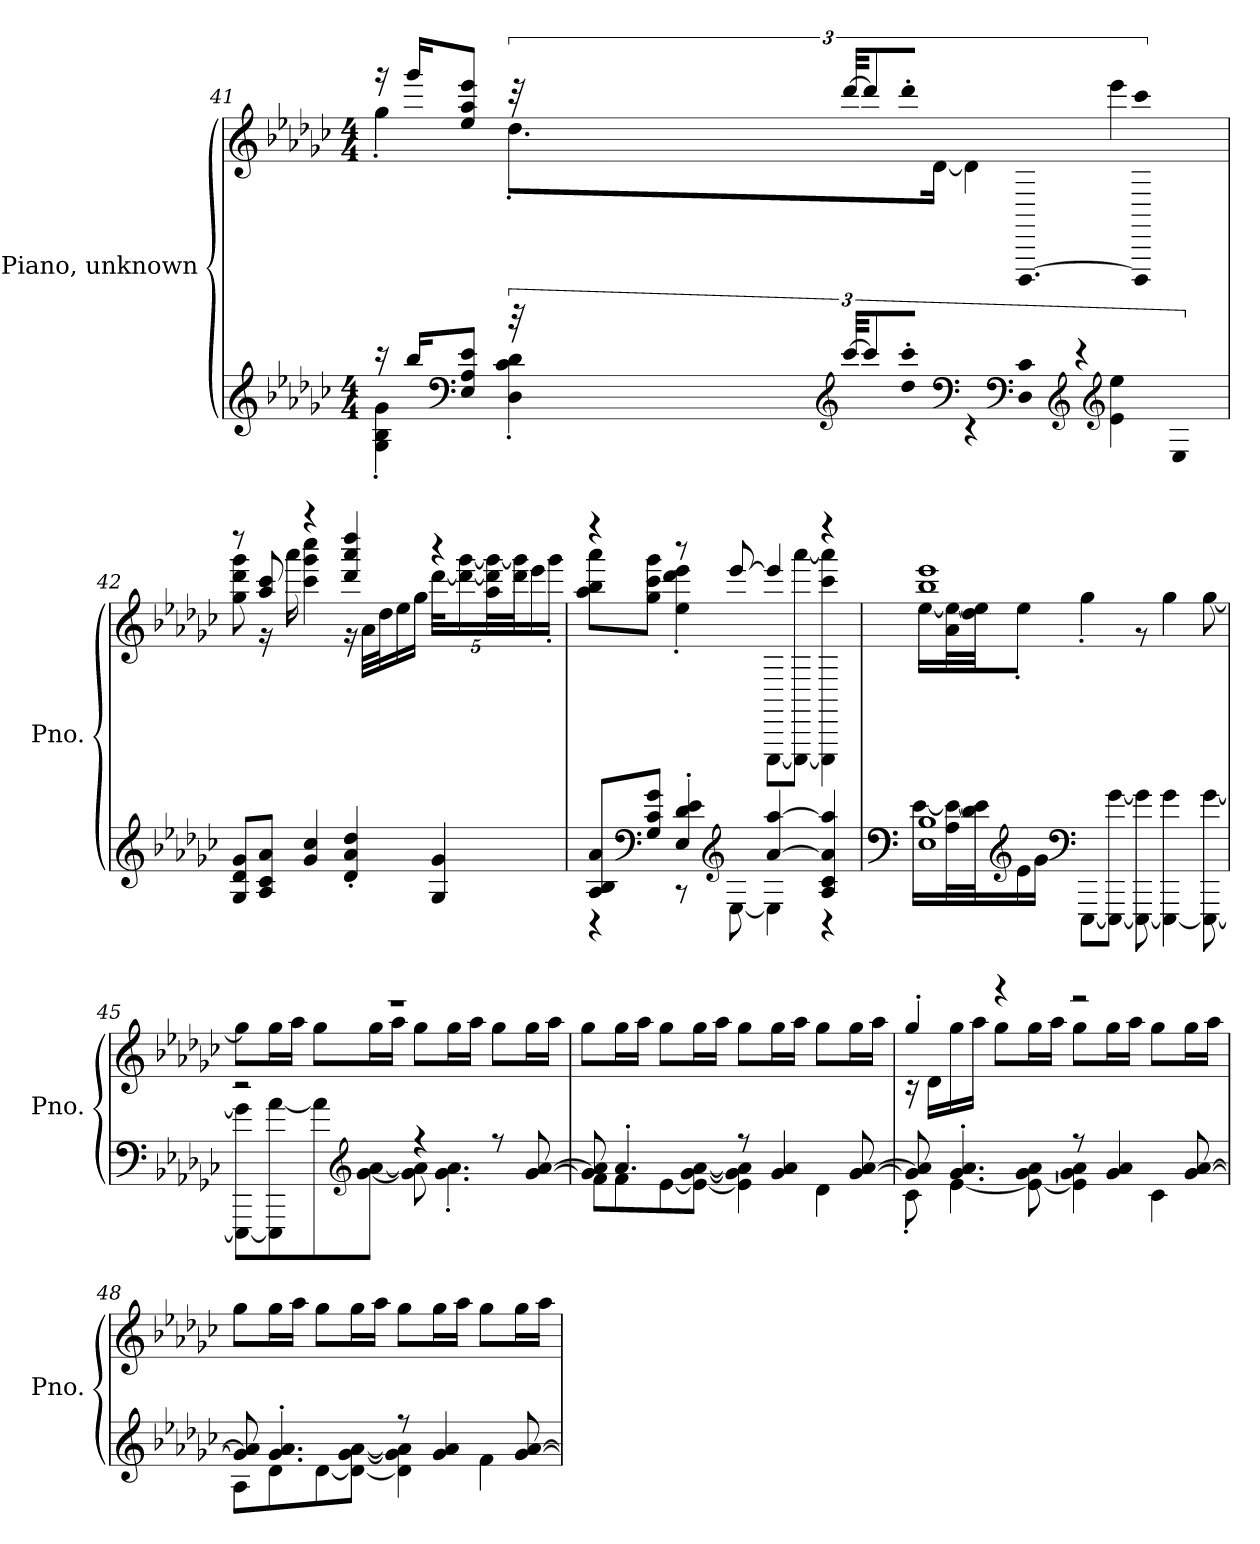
**kern	**kern
*part1	*part1
*staff2	*staff1
*I"Piano, unknown	*
*I'Pno.	*
!!LO:LB:g=z
*clefG2	*clefG2
*k[b-e-a-d-g-c-]	*k[b-e-a-d-g-c-]
*M4/4	*M4/4
=41	=41
*^	*^
16r	4G-\' 4B-\' 4g-\'	16r	4gg-'\
16bb-/KL	.	16ggg-/KL	.
*clefF4	*	*	*
8E-/ 8A-/ 8e-/J	.	8ee-/ 8aa-/ 8eee-/J	.
48r	4D-\' 4c-\' 4d-\'	48r	8.dd-'\L
*clefG2	*	*	*
[48ccc-/KKL	.	[48ddd-/KKL	.
12ccc-/]	.	12ddd-/]	.
8dd-/' 8ccc-/'J	.	8ddd-'/J	.
.	.	.	[16d-\Jk
*clefF4	*	*	*
4D-/ 4c-/	4r	[4.DDD-/	4d-\]
*clefG2	*	*	*
8r	4e-\ 4ee-\	.	4eee-\
8E-/	.	8DDD-/] 8ccc-/	.
*v	*v	*	*
=42	=42	=42
8G-/ 8d-/ 8g-/L	8r	8gg-\ 8ddd-\ 8ggg-\
8A-/ 8c-/ 8a-/J	8aa-/ 8ccc-/	16r
.	.	16aaa-\
4g-/ 4cc-/	4r	4ccc-\ 4ggg-\ 4cccc-\
4d-/' 4a-/' 4dd-/'	4ddd-/ 4aaa-/ 4dddd-/	16r
.	.	32a-\LLL
.	.	32dd-\J
.	.	16ee-\
.	.	16gg-\JJ
*	*	*Xbrackettup
4G-/ 4g-/	4r	[40ddd-\KLL
.	.	20ddd-\_ [20ggg-\
.	.	40aa-\ 40ddd-\] 40ggg-\_L
.	.	40ddd-\ 40ggg-\]J
.	.	16eee-\
.	.	16ggg-'\JJ
!!LO:LB:g=z	!!
=43	=43	=43
*^	*	*
8A-/ 8B-/ 8a-/L	4r	4r	8aa-\ 8bb-\ 8aaa-\L
*clefF4	*	*	*
8G-/ 8c-/ 8g-/J	.	.	8gg-\ 8ccc-\ 8ggg-\J
4E-/' 4d-/' 4e-/'	8r	8r	4ee-\' 4ddd-\' 4eee-\'
*clefG2	*	*	*
.	[8E-\	[8eee-/	.
[4a-/ [4aa-/	4E-\]	4eee-/]	[8EEE-\L
.	.	.	8EEE-\_ [8aaa-\J
4A-/ 4c-/ 4a-/] 4aa-/]	4r	4r	4EEE-\] 4ccc-\ 4aaa-\]
=44	=44	=44	=44
*clefF4	*	*	*
1E- 1B-	[16e-\LL	1bb- 1eee-	[16ee-\LL
.	32A-\ 32e-\_L	.	32a-\ 32ee-\_L
.	32d-\ 32e-\]J	.	32dd-\ 32ee-\]JJ
*clefG2	*	*	*
.	16e-\	.	8ee-'\J
.	16g-\JJ	.	.
*clefF4	*	*	*
.	[8EEE-\L	.	4gg-'\
.	8EEE-\_ [8g-\J	.	.
.	8EEE-\_ 8g-\]	.	8r
.	4EEE-\_ 4g-\	.	4gg-\
.	8EEE-\_ [8g-\	.	[8gg-\
!!LO:PB:g=z	!!
=45	=45	=45	=45
2r	8EEE-\_ 8g-\]L	1r	8gg-\L]
.	8EEE-\] [8a-\	.	16gg-\L
.	.	.	16aa-\JJ
.	8a-\]	.	8gg-\L
*clefG2	*	*	*
.	[8g-\ [8a-\J	.	16gg-\L
.	.	.	16aa-\JJ
4r	8g-\] 8a-\]	.	8gg-\L
.	4.g-\' 4.a-\'	.	16gg-\L
.	.	.	16aa-\JJ
8r	.	.	8gg-\L
[8g-/ [8a-/	.	.	16gg-\L
.	.	.	16aa-\JJ
*	*	*v	*v
=46	=46	=46
8g-/] 8a-/]	8f\L	8gg-\L
4.a-'/	8f\	16gg-\L
.	.	16aa-\JJ
.	[8e-\	8gg-\L
.	8e-\_ [8g-\ [8a-\J	16gg-\L
.	.	16aa-\JJ
8r	4e-\] 4g-\] 4a-\]	8gg-\L
4g-/ 4a-/	.	16gg-\L
.	.	16aa-\JJ
.	4d-\	8gg-\L
[8g-/ [8a-/	.	16gg-\L
.	.	16aa-\JJ
=47	=47	=47
*	*	*^
8g-/] 8a-/]	8c-'\	4gg-'/	16r
.	.	.	16d-\LL
4.g-/' 4.a-/'	[4e-\	.	16gg-\
.	.	.	16aa-\JJ
.	.	4r	8gg-\L
.	8e-\_ [8g-\ [8a-\	.	16gg-\L
.	.	.	16aa-\JJ
8r	4e-\] 4g-\] 4a-\]	2r	8gg-\L
4g-/ 4a-/	.	.	16gg-\L
.	.	.	16aa-\JJ
.	4c-\	.	8gg-\L
[8g-/ [8a-/	.	.	16gg-\L
.	.	.	16aa-\JJ
*	*	*v	*v
!!LO:LB:g=z
=48	=48	=48
8g-/] 8a-/]	8A-\L	8gg-\L
4.g-/' 4.a-/'	8d-\	16gg-\L
.	.	16aa-\JJ
.	[8d-\	8gg-\L
.	8d-\_ [8g-\ [8a-\J	16gg-\L
.	.	16aa-\JJ
8r	4d-\] 4g-\] 4a-\]	8gg-\L
4g-/ 4a-/	.	16gg-\L
.	.	16aa-\JJ
.	4f\	8gg-\L
[8g-/ [8a-/	.	16gg-\L
.	.	16aa-\JJ
*v	*v	*
=	=
*-	*-
